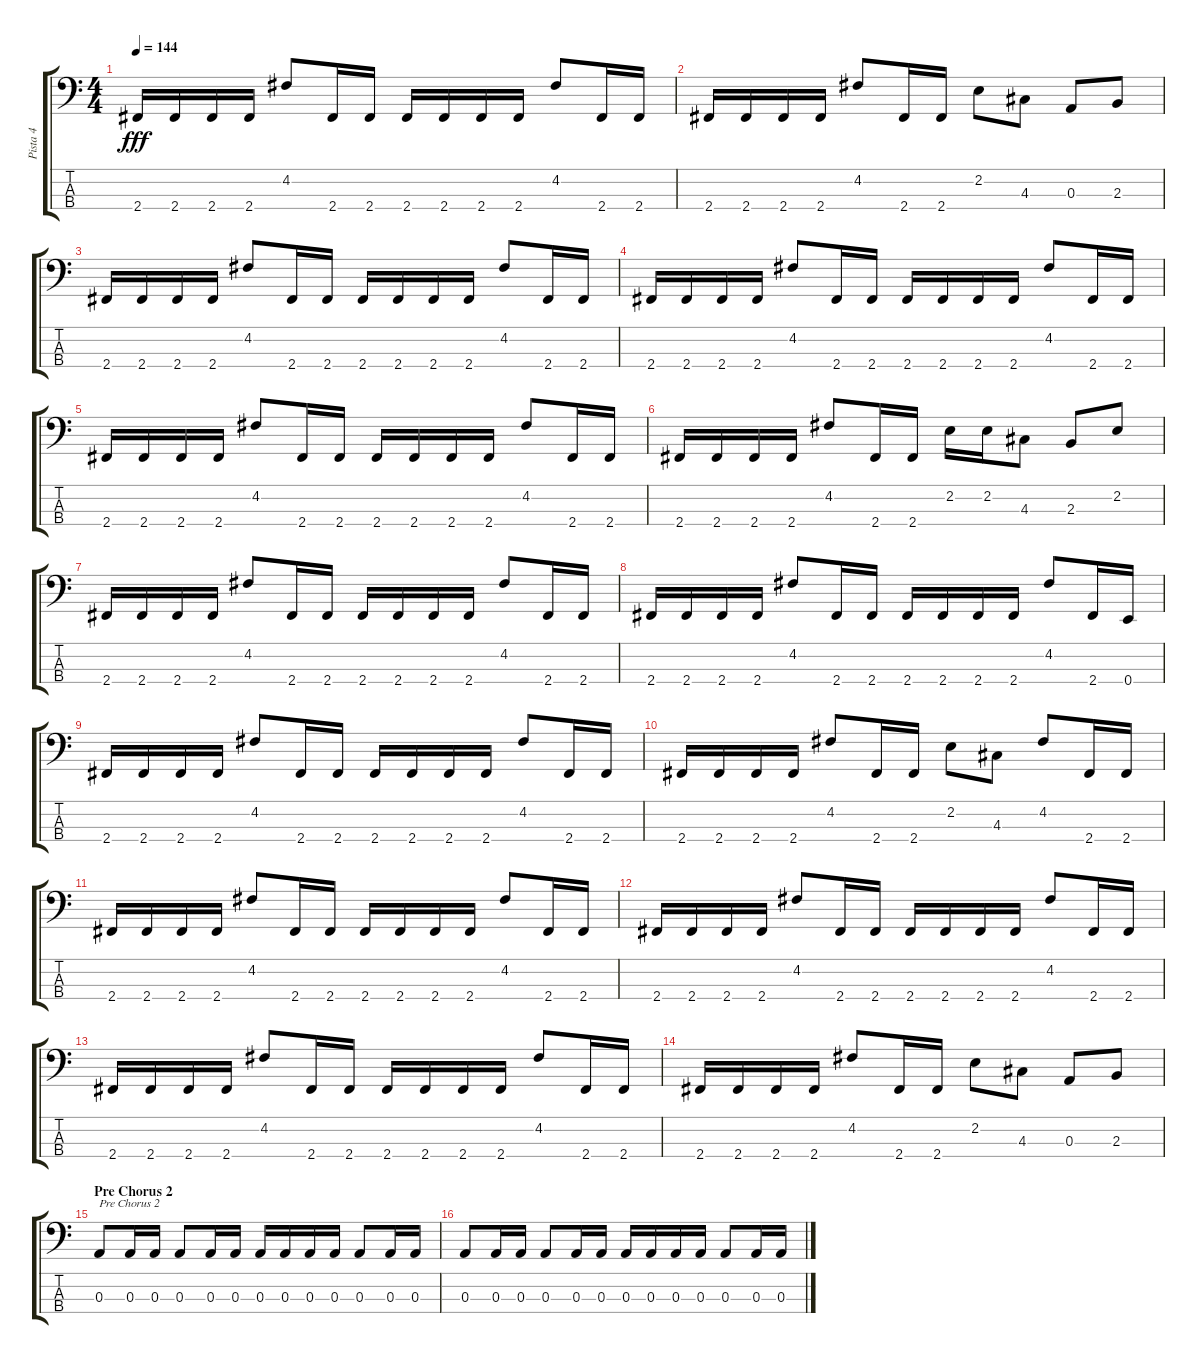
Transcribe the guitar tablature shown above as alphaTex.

\track ("Pista 4" "Pista 4") {instrument electricbassfinger}
\staff {score tabs}
\tuning (G2 D2 A1 E1) {hide}
\ts (4 4)
\tempo 144
\clef f4
\ks c
2.4.16{dy fff} 2.4.16 2.4.16 2.4.16 4.2.8 2.4.16 2.4.16 2.4.16 2.4.16 2.4.16 2.4.16 4.2.8 2.4.16 2.4.16 |
2.4.16 2.4.16 2.4.16 2.4.16 4.2.8 2.4.16 2.4.16 2.2.8 4.3.8 0.3.8 2.3.8 |
2.4.16 2.4.16 2.4.16 2.4.16 4.2.8 2.4.16 2.4.16 2.4.16 2.4.16 2.4.16 2.4.16 4.2.8 2.4.16 2.4.16 |
2.4.16 2.4.16 2.4.16 2.4.16 4.2.8 2.4.16 2.4.16 2.4.16 2.4.16 2.4.16 2.4.16 4.2.8 2.4.16 2.4.16 |
2.4.16 2.4.16 2.4.16 2.4.16 4.2.8 2.4.16 2.4.16 2.4.16 2.4.16 2.4.16 2.4.16 4.2.8 2.4.16 2.4.16 |
2.4.16 2.4.16 2.4.16 2.4.16 4.2.8 2.4.16 2.4.16 2.2.16 2.2.16 4.3.8 2.3.8 2.2.8 |
2.4.16 2.4.16 2.4.16 2.4.16 4.2.8 2.4.16 2.4.16 2.4.16 2.4.16 2.4.16 2.4.16 4.2.8 2.4.16 2.4.16 |
2.4.16 2.4.16 2.4.16 2.4.16 4.2.8 2.4.16 2.4.16 2.4.16 2.4.16 2.4.16 2.4.16 4.2.8 2.4.16 0.4.16 |
2.4.16 2.4.16 2.4.16 2.4.16 4.2.8 2.4.16 2.4.16 2.4.16 2.4.16 2.4.16 2.4.16 4.2.8 2.4.16 2.4.16 |
2.4.16 2.4.16 2.4.16 2.4.16 4.2.8 2.4.16 2.4.16 2.2.8 4.3.8 4.2.8 2.4.16 2.4.16 |
2.4.16 2.4.16 2.4.16 2.4.16 4.2.8 2.4.16 2.4.16 2.4.16 2.4.16 2.4.16 2.4.16 4.2.8 2.4.16 2.4.16 |
2.4.16 2.4.16 2.4.16 2.4.16 4.2.8 2.4.16 2.4.16 2.4.16 2.4.16 2.4.16 2.4.16 4.2.8 2.4.16 2.4.16 |
2.4.16 2.4.16 2.4.16 2.4.16 4.2.8 2.4.16 2.4.16 2.4.16 2.4.16 2.4.16 2.4.16 4.2.8 2.4.16 2.4.16 |
2.4.16 2.4.16 2.4.16 2.4.16 4.2.8 2.4.16 2.4.16 2.2.8 4.3.8 0.3.8 2.3.8 |
\section ("" "Pre Chorus 2")
0.3.8{txt "Pre Chorus 2"} 0.3.16 0.3.16 0.3.8 0.3.16 0.3.16 0.3.16 0.3.16 0.3.16 0.3.16 0.3.8 0.3.16 0.3.16 |
0.3.8 0.3.16 0.3.16 0.3.8 0.3.16 0.3.16 0.3.16 0.3.16 0.3.16 0.3.16 0.3.8 0.3.16 0.3.16
